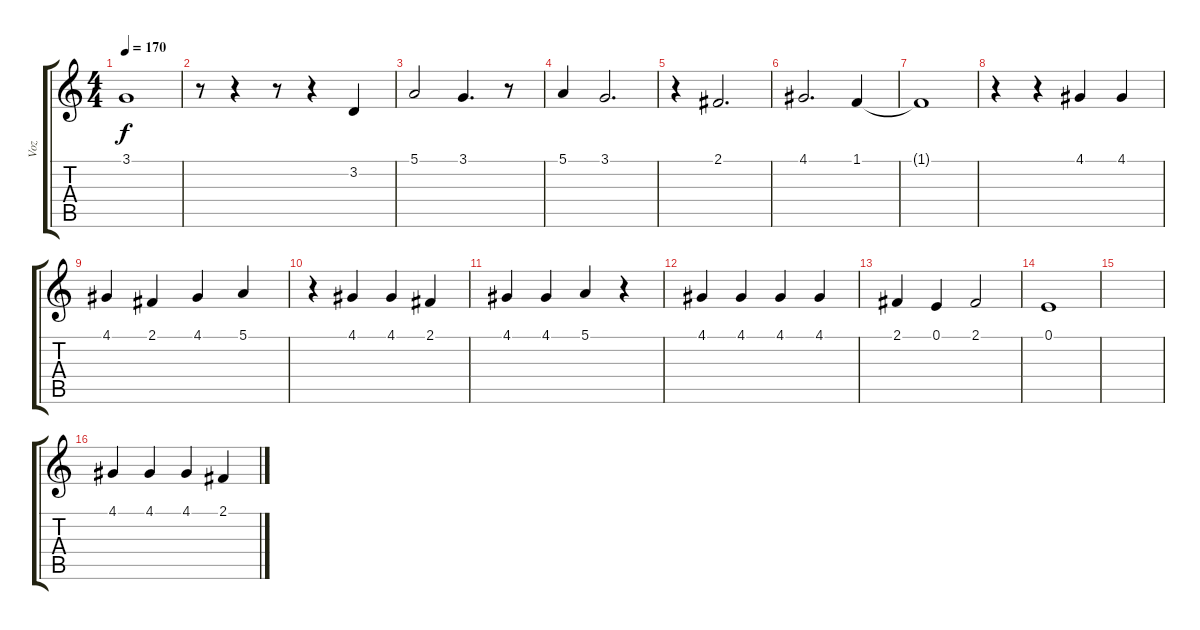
\track ("Voz" "Voz") {instrument tenorsax}
\staff {score tabs}
\tuning (E4 B3 G3 D3 A2 E2) {hide}
\ts (4 4)
\tempo 170
\clef g2
\ks c
3.1{t}.1{dy f} |
r.8 r.4 r.8 r.4 3.2.4 |
5.1.2 3.1.4{d} r.8 |
5.1.4 3.1.2{d} |
r.4 2.1.2{d} |
4.1.2{d} 1.1.4 |
1.1{t}.1 |
r.4 r.4 4.1.4 4.1.4 |
4.1.4 2.1.4 4.1.4 5.1.4 |
r.4 4.1.4 4.1.4 2.1.4 |
4.1.4 4.1.4 5.1.4 r.4 |
4.1.4 4.1.4 4.1.4 4.1.4 |
2.1.4 0.1.4 2.1.2 |
0.1.1 |
|
4.1.4 4.1.4 4.1.4 2.1.4
